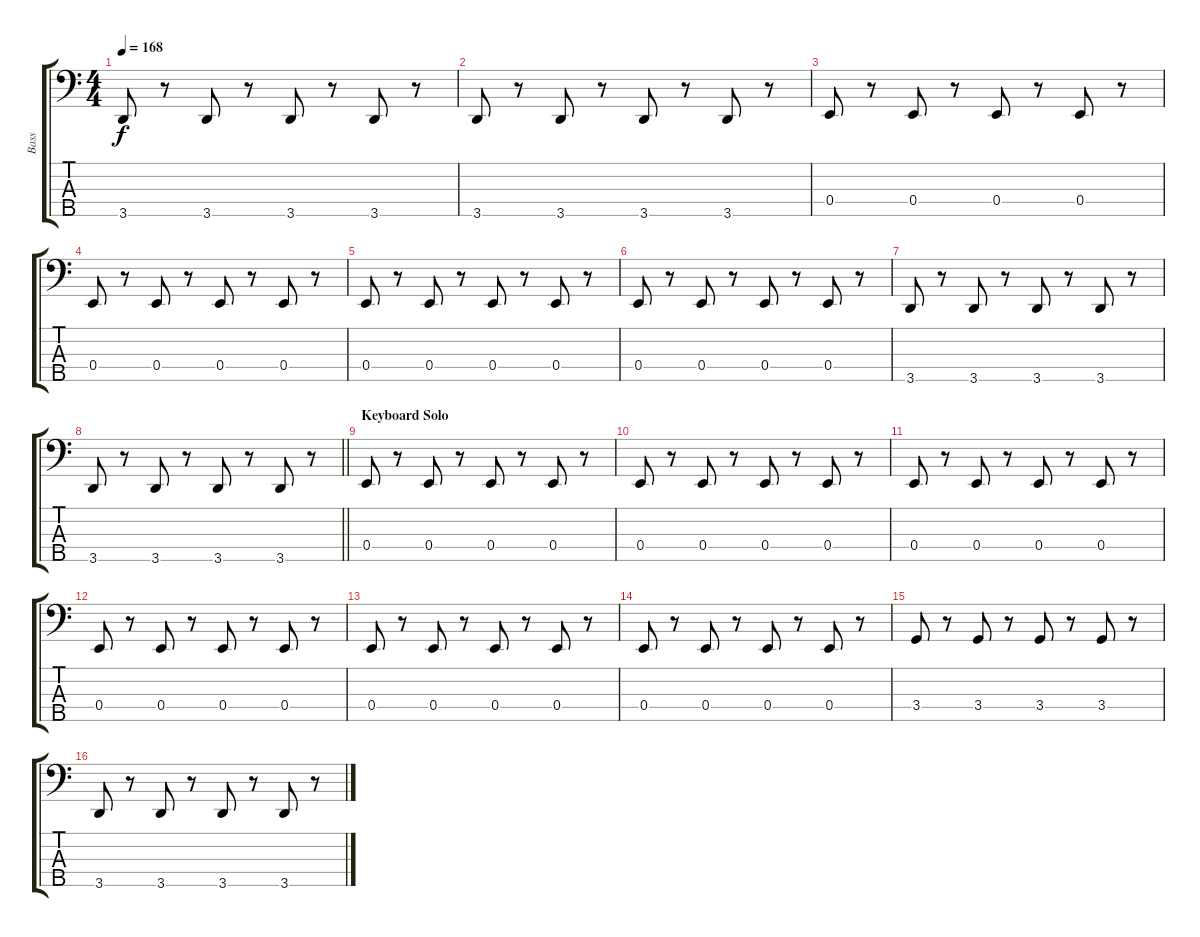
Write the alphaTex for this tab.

\track ("Bass" "Bass") {instrument electricbassfinger}
\staff {score tabs}
\tuning (G2 D2 A1 E1 B0) {hide}
\ts (4 4)
\tempo 168
\clef f4
\ks c
3.5.8{dy f} r.8 3.5.8 r.8 3.5.8 r.8 3.5.8 r.8 |
3.5.8 r.8 3.5.8 r.8 3.5.8 r.8 3.5.8 r.8 |
0.4.8 r.8 0.4.8 r.8 0.4.8 r.8 0.4.8 r.8 |
0.4.8 r.8 0.4.8 r.8 0.4.8 r.8 0.4.8 r.8 |
0.4.8 r.8 0.4.8 r.8 0.4.8 r.8 0.4.8 r.8 |
0.4.8 r.8 0.4.8 r.8 0.4.8 r.8 0.4.8 r.8 |
3.5.8 r.8 3.5.8 r.8 3.5.8 r.8 3.5.8 r.8 |
\barLineRight lightlight
3.5.8 r.8 3.5.8 r.8 3.5.8 r.8 3.5.8 r.8 |
\section ("" "Keyboard Solo")
0.4.8 r.8 0.4.8 r.8 0.4.8 r.8 0.4.8 r.8 |
0.4.8 r.8 0.4.8 r.8 0.4.8 r.8 0.4.8 r.8 |
0.4.8 r.8 0.4.8 r.8 0.4.8 r.8 0.4.8 r.8 |
0.4.8 r.8 0.4.8 r.8 0.4.8 r.8 0.4.8 r.8 |
0.4.8 r.8 0.4.8 r.8 0.4.8 r.8 0.4.8 r.8 |
0.4.8 r.8 0.4.8 r.8 0.4.8 r.8 0.4.8 r.8 |
3.4.8 r.8 3.4.8 r.8 3.4.8 r.8 3.4.8 r.8 |
3.5.8 r.8 3.5.8 r.8 3.5.8 r.8 3.5.8 r.8
